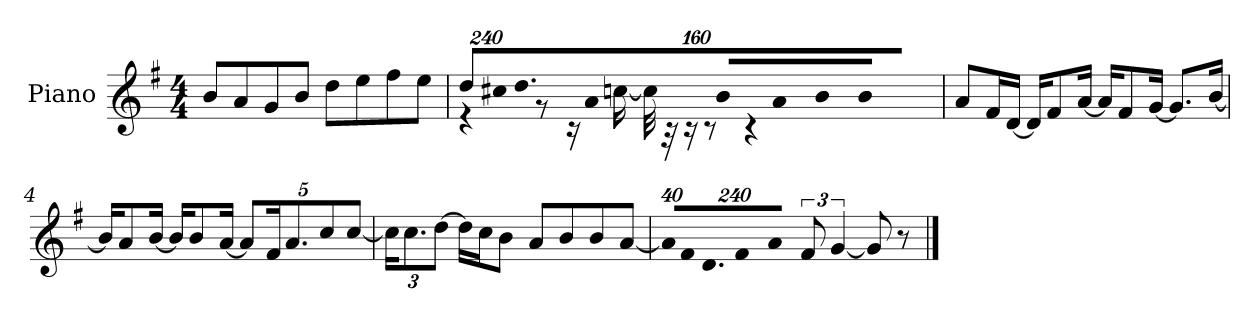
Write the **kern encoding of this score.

**kern
*part1
*staff1
*I"Piano
*I'P-no
*clefG2
*k[f#]
*M4/4
*MM90
=1
8b/L
8a/
8g/
8b/J
8dd\L
8ee\
8ff#\
8ee\J
=2
*Xbrackettup
!LO:N:vis=8
*^
960%137dd/L	4r
!LO:N:vis=16	!
1920%137cc#X/K	.
!LO:N:vis=8.	!
640%137dd/	.
.	8r
.	16r
!LO:N:vis=16	!
1920%137a/Jk	.
.	[16ccn\
!LO:N:vis=16	!
1920%137b/KL	.
.	32cc\]
.	32r
.	16r
!LO:N:vis=8	!
960%137a/	.
.	8r
!LO:N:vis=8	!
960%137b/	.
.	4r
!LO:N:vis=8	!
960%137b/J	.
960ryy	.
*v	*v
=3
8a/L
16f#/L
[16d/JJ
16d/KL]
8f#/
[16a/Jk
16a/KL]
8f#/
[16g/Jk
8.g/L]
[16b/Jk
!!LO:LB:g=z
=4
16b/KL]
8a/
[16b/Jk
16b/KL]
8b/
[16a/Jk
10a/L]
20f#/K
10.a/
10cc/
[10cc/J
=5
24cc\KL]
12.cc\
[12dd\J
16dd\LL]
16cc\J
8b\J
8a/L
8b/
8b/
[8a/J
=6
!LO:N:vis=32
640%23a/KLL]
!LO:N:vis=16
1920%137f#/
!LO:N:vis=16.
960%103d/J
!LO:N:vis=8
960%137f#/
!LO:N:vis=8
960%137a/J
*brackettup
12f#/
[6g/
8g/]
8r
==
*-
